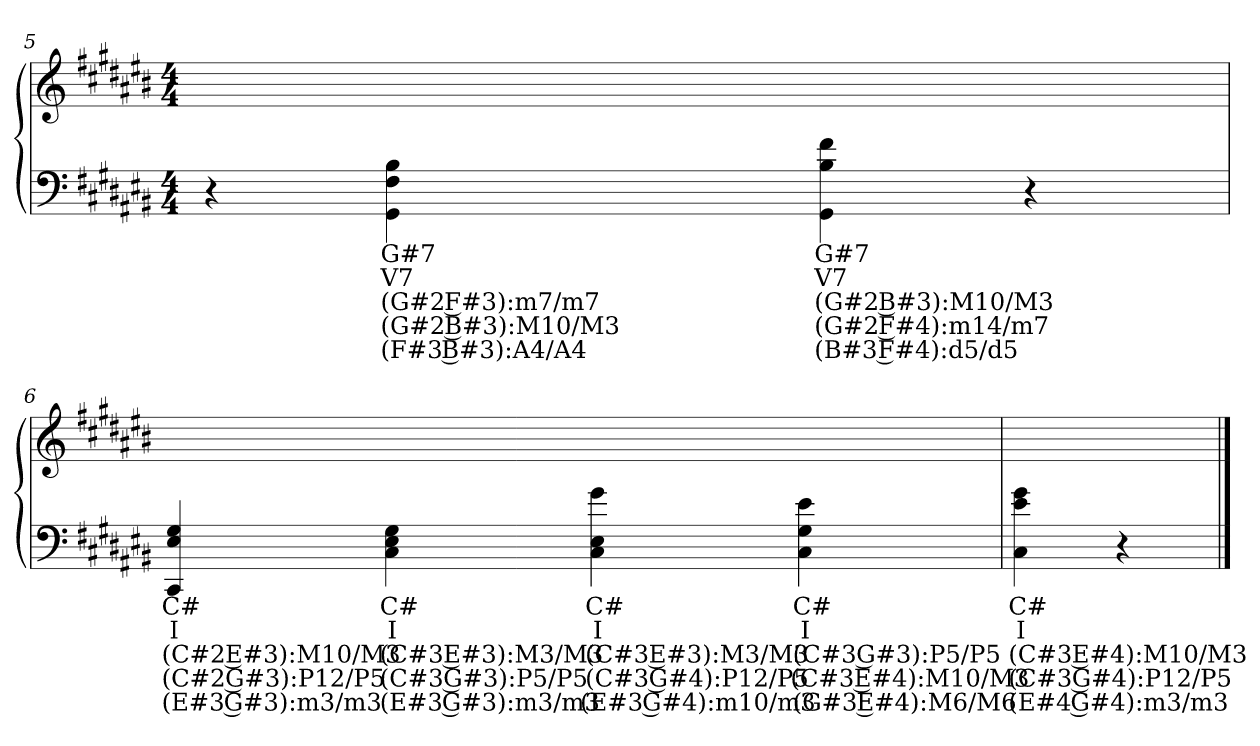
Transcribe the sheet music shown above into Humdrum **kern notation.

**kern	**text	**text	**text	**text	**text	**kern
*part2	*part2	*part2	*part2	*part2	*part2	*part1
*staff2	*staff2	*staff2	*staff2	*staff2	*staff2	*staff1
*clefF4	*	*	*	*	*	*clefG2
*k[f#c#g#d#a#e#b#]	*	*	*	*	*	*k[f#c#g#d#a#e#b#]
*C#:	*	*	*	*	*	*C#:
*M4/4	*	*	*	*	*	*M4/4
=5	=5	=5	=5	=5	=5	=5
4r	.	.	.	.	.	1ryy
4GG# 4F# 4B#	G#7	V7	(G#2 F#3):m7/m7	(G#2 B#3):M10/M3	(F#3 B#3):A4/A4	.
4GG# 4B# 4f#	G#7	V7	(G#2 B#3):M10/M3	(G#2 F#4):m14/m7	(B#3 F#4):d5/d5	.
4r	.	.	.	.	.	.
=6	=6	=6	=6	=6	=6	=6
4CC# 4E# 4G#	C#	I	(C#2 E#3):M10/M3	(C#2 G#3):P12/P5	(E#3 G#3):m3/m3	1ryy
4C# 4E# 4G#	C#	I	(C#3 E#3):M3/M3	(C#3 G#3):P5/P5	(E#3 G#3):m3/m3	.
4C# 4E# 4g#	C#	I	(C#3 E#3):M3/M3	(C#3 G#4):P12/P5	(E#3 G#4):m10/m3	.
4C# 4G# 4e#	C#	I	(C#3 G#3):P5/P5	(C#3 E#4):M10/M3	(G#3 E#4):M6/M6	.
=7	=7	=7	=7	=7	=7	=7
4C# 4e# 4g#	C#	I	(C#3 E#4):M10/M3	(C#3 G#4):P12/P5	(E#4 G#4):m3/m3	2ryy
4r	.	.	.	.	.	.
==	==	==	==	==	==	==
*-	*-	*-	*-	*-	*-	*-
